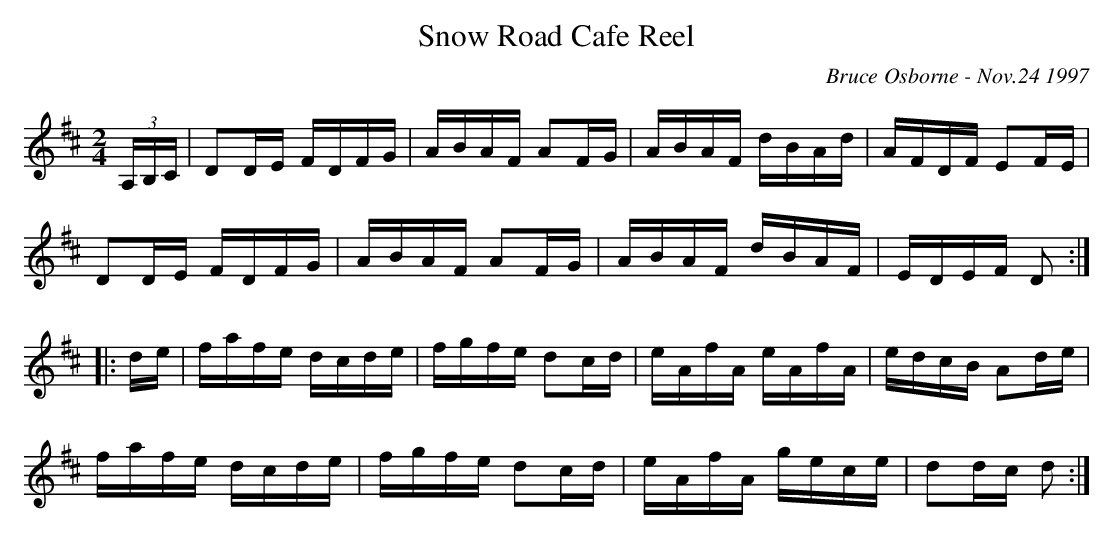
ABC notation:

X:1
T:Snow Road Cafe Reel
C:Bruce Osborne - Nov.24 1997
L:1/16
M:2/4
K:D
(3A,B,C|D2DE FDFG|ABAF A2FG|ABAF dBAd|AFDF E2FE|
D2DE FDFG|ABAF A2FG|ABAF dBAF|EDEF D2:|
|:de|fafe dcde|fgfe d2cd|eAfA eAfA|edcB A2de|
fafe dcde|fgfe d2cd|eAfA gece|d2dc d2:|
